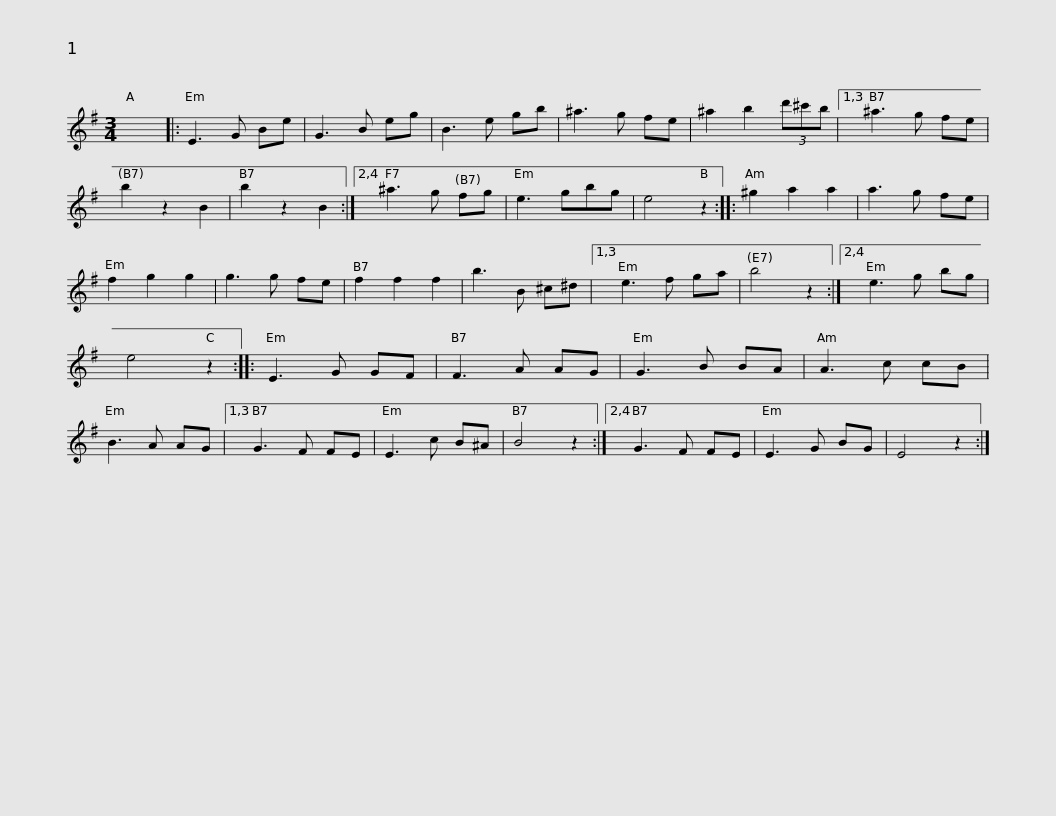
X:1
L:1/8
M:3/4
I:linebreak $
K:Emin
V:1 treble
V:1
 x6 |: E3 G Be | G3 B eg | B3 e gb | ^a3 g fe | %5
 ^a2 b2 (3d'^c'b |1,3 ^a3 g fe | b2 z2 B2 | b2 z2 B2 :|2,4$ ^a3 g fg | %10
 e3 gbg | e4 z2 :: ^g2 a2 a2 | a3 g fe | f2 g2 g2 | %15
 g3 g fe | f2 f2 f2 | b3 B ^c^d |1,3$ e3 f ga | b4 z2 :|2,4 %20
 e3 g bg | e4 z2 :: E3 G GF | F3 A AG | G3 B BA | %25
 A3 c cB | B3 A AG |1,3$ G3 F FE | E3 c B^A | B4 z2 :|2,4 %30
 G3 F FE | E3 G BG | E4 z2 :| %33
